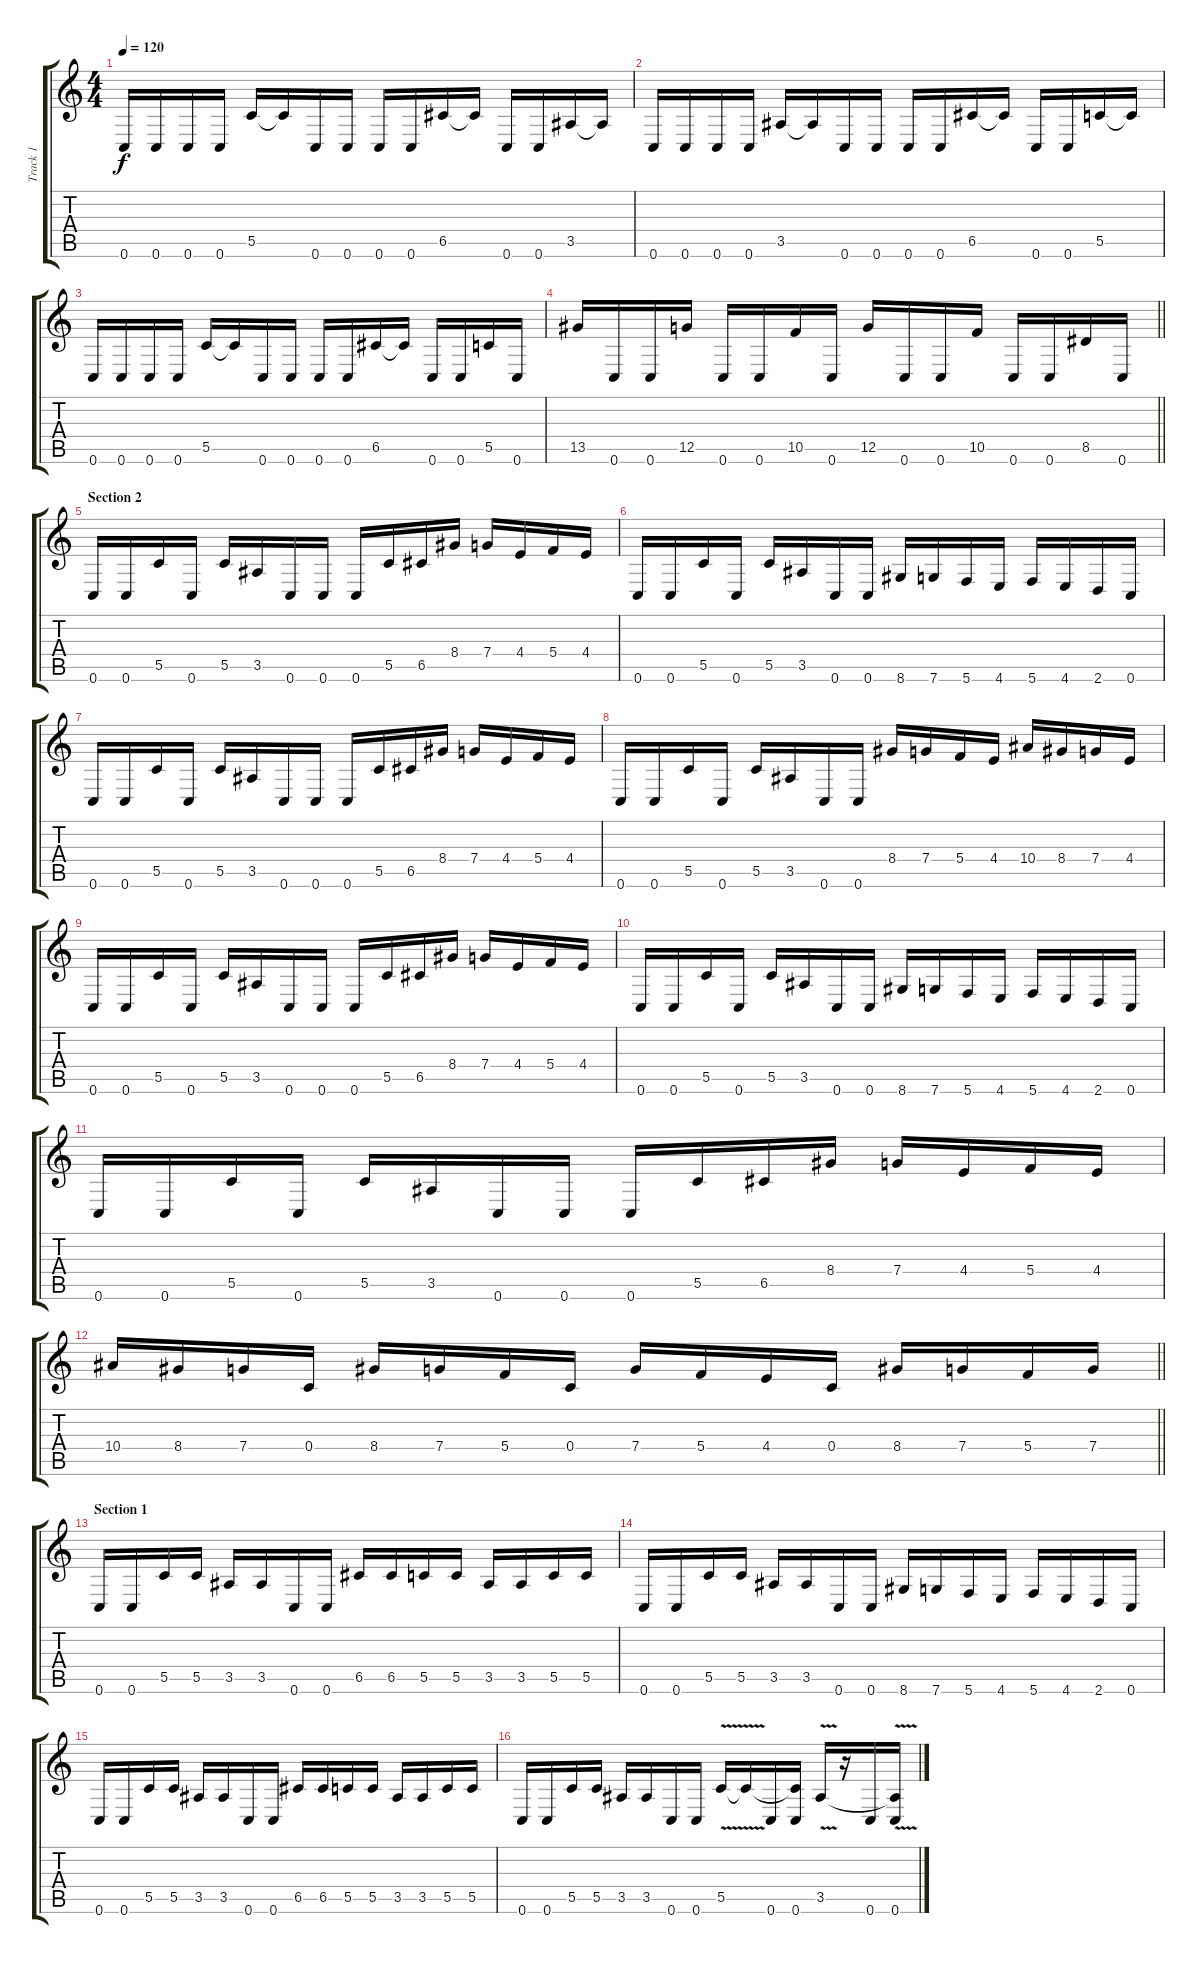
\track ("Track 1" "Track 1") {instrument distortionguitar}
\staff {score tabs}
\tuning (D4 A3 F3 C3 G2 C2) {hide}
\ts (4 4)
\tempo 120
\clef g2
\ks c
0.6.16{dy f} 0.6.16 0.6.16 0.6.16 5.5.16 5.5{t}.16 0.6.16 0.6.16 0.6.16 0.6.16 6.5.16 6.5{t}.16 0.6.16 0.6.16 3.5.16 3.5{t}.16 |
0.6.16 0.6.16 0.6.16 0.6.16 3.5.16 3.5{t}.16 0.6.16 0.6.16 0.6.16 0.6.16 6.5.16 6.5{t}.16 0.6.16 0.6.16 5.5.16 5.5{t}.16 |
0.6.16 0.6.16 0.6.16 0.6.16 5.5.16 5.5{t}.16 0.6.16 0.6.16 0.6.16 0.6.16 6.5.16 6.5{t}.16 0.6.16 0.6.16 5.5.16 0.6.16 |
\barLineRight lightlight
13.5.16 0.6.16 0.6.16 12.5.16 0.6.16 0.6.16 10.5.16 0.6.16 12.5.16 0.6.16 0.6.16 10.5.16 0.6.16 0.6.16 8.5.16 0.6.16 |
\section ("" "Section 2")
0.6.16 0.6.16 5.5.16 0.6.16 5.5.16 3.5.16 0.6.16 0.6.16 0.6.16 5.5.16 6.5.16 8.4.16 7.4.16 4.4.16 5.4.16 4.4.16 |
0.6.16 0.6.16 5.5.16 0.6.16 5.5.16 3.5.16 0.6.16 0.6.16 8.6.16 7.6.16 5.6.16 4.6.16 5.6.16 4.6.16 2.6.16 0.6.16 |
0.6.16 0.6.16 5.5.16 0.6.16 5.5.16 3.5.16 0.6.16 0.6.16 0.6.16 5.5.16 6.5.16 8.4.16 7.4.16 4.4.16 5.4.16 4.4.16 |
0.6.16 0.6.16 5.5.16 0.6.16 5.5.16 3.5.16 0.6.16 0.6.16 8.4.16 7.4.16 5.4.16 4.4.16 10.4.16 8.4.16 7.4.16 4.4.16 |
0.6.16 0.6.16 5.5.16 0.6.16 5.5.16 3.5.16 0.6.16 0.6.16 0.6.16 5.5.16 6.5.16 8.4.16 7.4.16 4.4.16 5.4.16 4.4.16 |
0.6.16 0.6.16 5.5.16 0.6.16 5.5.16 3.5.16 0.6.16 0.6.16 8.6.16 7.6.16 5.6.16 4.6.16 5.6.16 4.6.16 2.6.16 0.6.16 |
0.6.16 0.6.16 5.5.16 0.6.16 5.5.16 3.5.16 0.6.16 0.6.16 0.6.16 5.5.16 6.5.16 8.4.16 7.4.16 4.4.16 5.4.16 4.4.16 |
\barLineRight lightlight
10.4.16 8.4.16 7.4.16 0.4.16 8.4.16 7.4.16 5.4.16 0.4.16 7.4.16 5.4.16 4.4.16 0.4.16 8.4.16 7.4.16 5.4.16 7.4.16 |
\section ("" "Section 1")
0.6.16 0.6.16 5.5.16 5.5.16 3.5.16 3.5.16 0.6.16 0.6.16 6.5.16 6.5.16 5.5.16 5.5.16 3.5.16 3.5.16 5.5.16 5.5.16 |
0.6.16 0.6.16 5.5.16 5.5.16 3.5.16 3.5.16 0.6.16 0.6.16 8.6.16 7.6.16 5.6.16 4.6.16 5.6.16 4.6.16 2.6.16 0.6.16 |
0.6.16 0.6.16 5.5.16 5.5.16 3.5.16 3.5.16 0.6.16 0.6.16 6.5.16 6.5.16 5.5.16 5.5.16 3.5.16 3.5.16 5.5.16 5.5.16 |
0.6.16 0.6.16 5.5.16 5.5.16 3.5.16 3.5.16 0.6.16 0.6.16 5.5{v}.16 5.5{t}.16 0.6.16 (5.5{t} 0.6).16 3.5{v}.16 r.16 0.6.16 (3.5{t} 0.6).16
